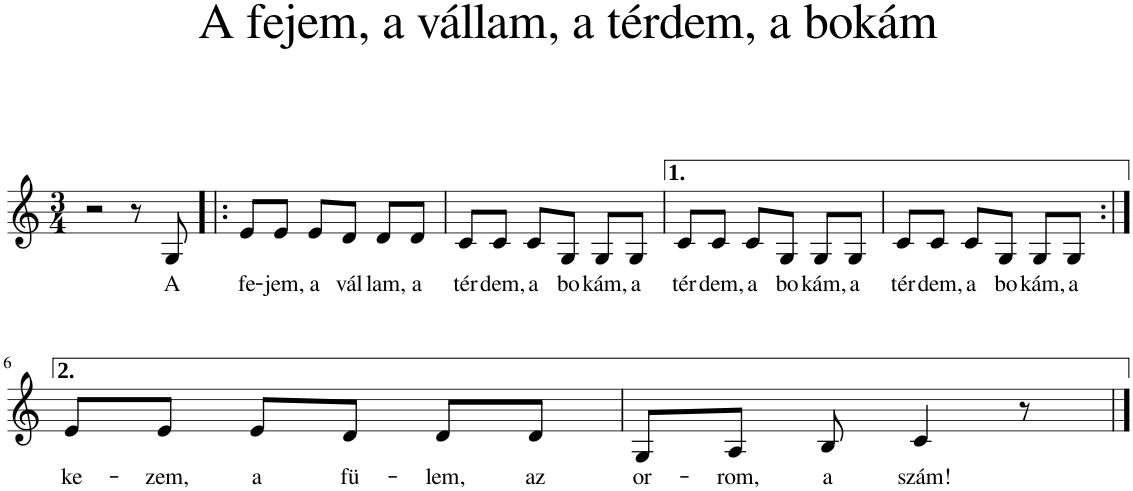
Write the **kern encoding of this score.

**kern	**text
*part1	*part1
*staff1	*staff1
*I"Piano	*
*I'Pno	*
*clefG2	*
*k[]	*
*M3/4	*
=1	=1
2r	.
8r	.
!	!LO:LY:b
8G/	A
=2!|:	=2!|:
!	!LO:LY:b
8e/L	fe-
!	!LO:LY:b
8e/J	-jem,
!	!LO:LY:b
8e/L	a
!	!LO:LY:b
8d/J	vál-
!	!LO:LY:b
8d/L	-lam,
!	!LO:LY:b
8d/J	a
=3	=3
!	!LO:LY:b
8c/L	tér-
!	!LO:LY:b
8c/J	-dem,
!	!LO:LY:b
8c/L	a
!	!LO:LY:b
8G/J	bo-
!	!LO:LY:b
8G/L	-kám,
!	!LO:LY:b
8G/J	a
=4	=4
!	!LO:LY:b
8c/L	tér-
!	!LO:LY:b
8c/J	-dem,
!	!LO:LY:b
8c/L	a
!	!LO:LY:b
8G/J	bo-
!	!LO:LY:b
8G/L	-kám,
!	!LO:LY:b
8G/J	a
=5	=5
!	!LO:LY:b
8c/L	tér-
!	!LO:LY:b
8c/J	-dem,
!	!LO:LY:b
8c/L	a
!	!LO:LY:b
8G/J	bo-
!	!LO:LY:b
8G/L	-kám,
!	!LO:LY:b
8G/J	a
!!LO:LB:g=z
=6:|!	=6:|!
!	!LO:LY:b
8e/L	ke-
!	!LO:LY:b
8e/J	-zem,
!	!LO:LY:b
8e/L	a
!	!LO:LY:b
8d/J	fü-
!	!LO:LY:b
8d/L	-lem,
!	!LO:LY:b
8d/J	az
=7	=7
!	!LO:LY:b
8G/L	or-
!	!LO:LY:b
8A/J	-rom,
!	!LO:LY:b
8B/	a
!	!LO:LY:b
4c/	szám!
8r	.
==	==
*-	*-
